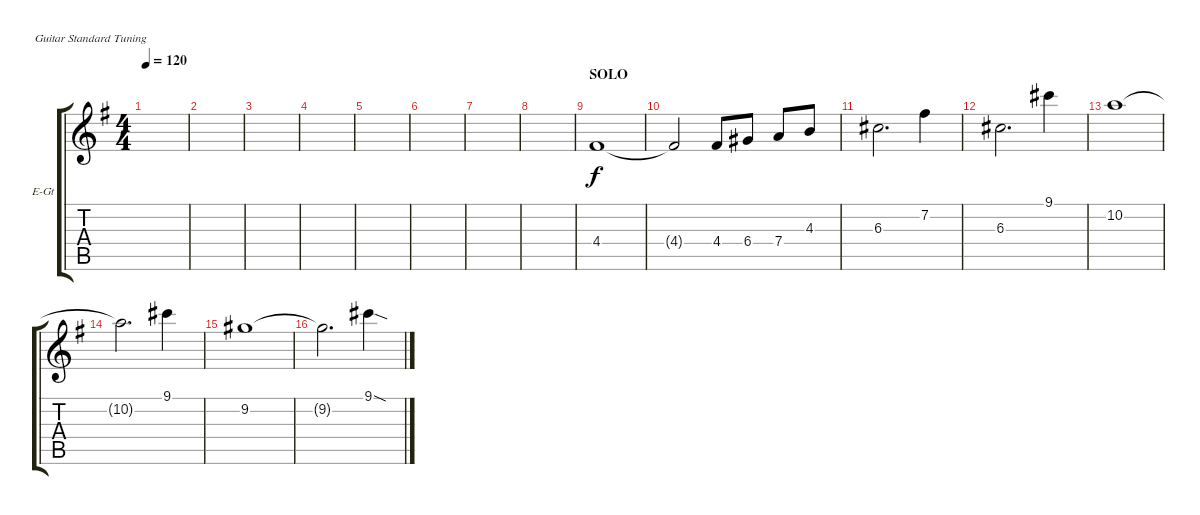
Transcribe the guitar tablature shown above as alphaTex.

\defaultSystemsLayout 4
\bracketExtendMode groupsimilarinstruments
\firstSystemTrackNameOrientation horizontal
\otherSystemsTrackNameOrientation horizontal
\track ("Electric Guitar" "E-Gt") {instrument overdrivenguitar}
\staff {score tabs}
\tuning (E4 B3 G3 D3 A2 E2)
\ts (4 4)
\tempo 120
\clef g2
\scale
0.333333
\ks eminor
|
\scale
0.333333 |
\scale
0.333333 |
\scale
0.333333 |
\scale
0.333333 |
\scale
0.333333 |
\scale
0.333333 |
\scale
0.333333 |
\section ("" "SOLO")
\scale
0.248815 4.4.1 |
\scale
0.325618 4.4{t}.2 4.4.8 6.4.8 7.4.8 4.3.8 |
\scale
0.209927 6.3.2{d} 7.2.4 |
\scale
0.21564 6.3.2{d} 9.1.4 |
10.2.1 |
10.2{t}.2{d} 9.1.4 |
9.2.1 |
9.2{t}.2{d} 9.1{sod}.4
